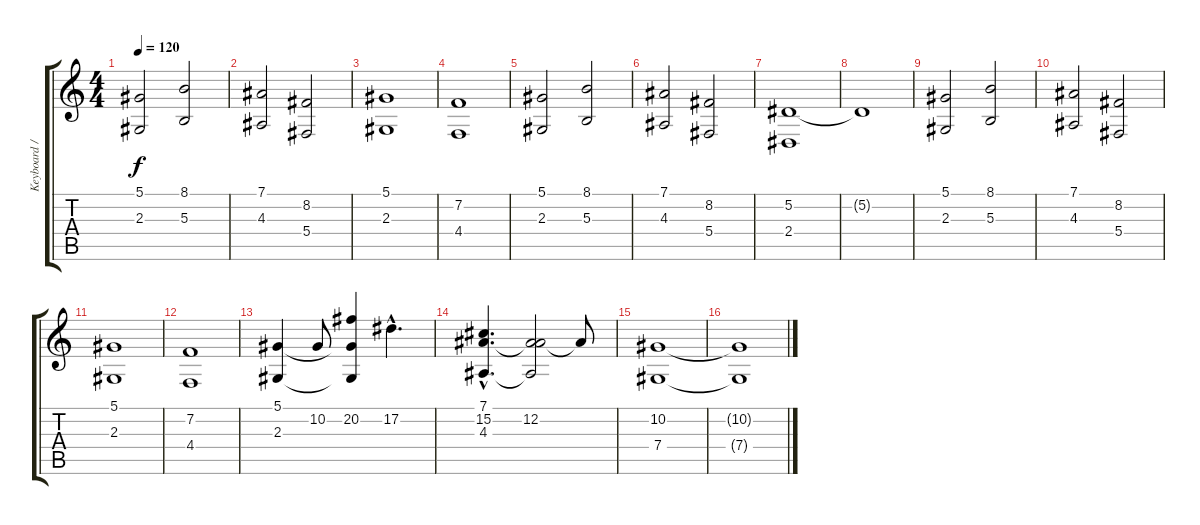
\track ("Keyboard / Vocals" "Keyboard /") {instrument stringensemble1}
\staff {score tabs}
\tuning (Eb4 Bb3 Gb3 Db3 Ab2 Eb2) {hide}
\ts (4 4)
\tempo 120
\clef g2
\ks c
(5.1 2.3).2{dy f} (8.1 5.3).2 |
(7.1 4.3).2 (8.2 5.4).2 |
(5.1 2.3).1 |
(7.2 4.4).1 |
(5.1 2.3).2 (8.1 5.3).2 |
(7.1 4.3).2 (8.2 5.4).2 |
(5.2 2.4).1 |
5.2{t}.1 |
(5.1 2.3).2 (8.1 5.3).2 |
(7.1 4.3).2 (8.2 5.4).2 |
(5.1 2.3).1 |
(7.2 4.4).1 |
(5.1 2.3).4 10.2.8 (5.1{t} 20.2 2.3{t}).4 17.2{hac}.4{d} |
(7.1{hac} 15.2{hac} 4.3{hac}).4{d} (7.1{t} 12.2 4.3{t}).2 12.2{t}.8 |
(10.2 7.4).1 |
(10.2{t} 7.4{t}).1
